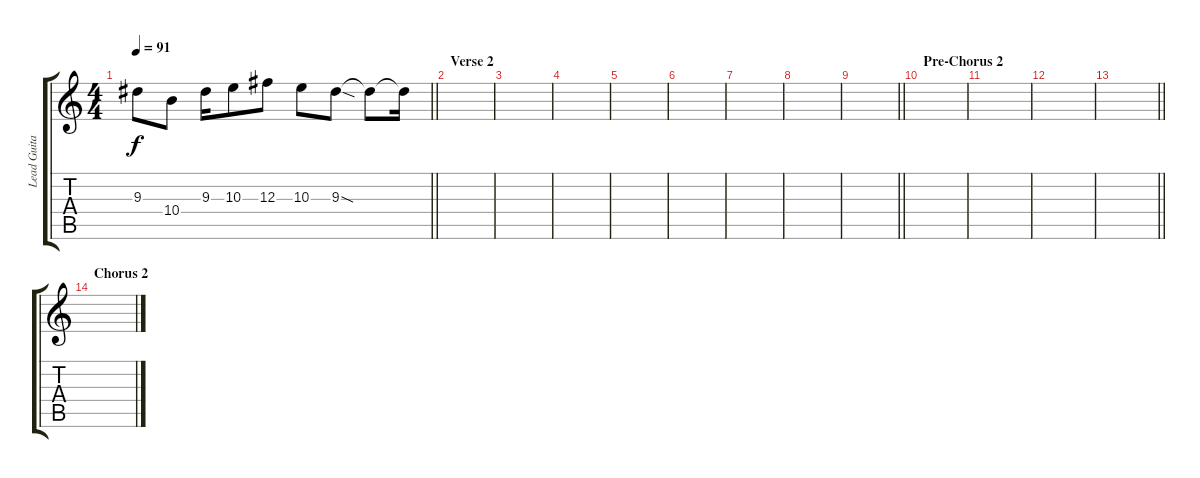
\track ("Lead Guitar" "Lead Guita") {instrument distortionguitar}
\staff {score tabs}
\tuning (Eb4 Bb3 Gb3 Db3 Ab2 Db2) {hide}
\ts (4 4)
\tempo 91
\clef g2
\barLineRight lightlight
\ks c
9.3.8{dy f} 10.4.8 9.3.16 10.3.8 12.3.8 10.3.8 9.3{sod}.8 9.3{t}.8 9.3{t}.16 |
\section ("" "Verse 2")
|
|
|
|
|
|
|
\barLineRight lightlight
|
\section ("" "Pre-Chorus 2")
|
|
|
\barLineRight lightlight
|
\section ("" "Chorus 2")
